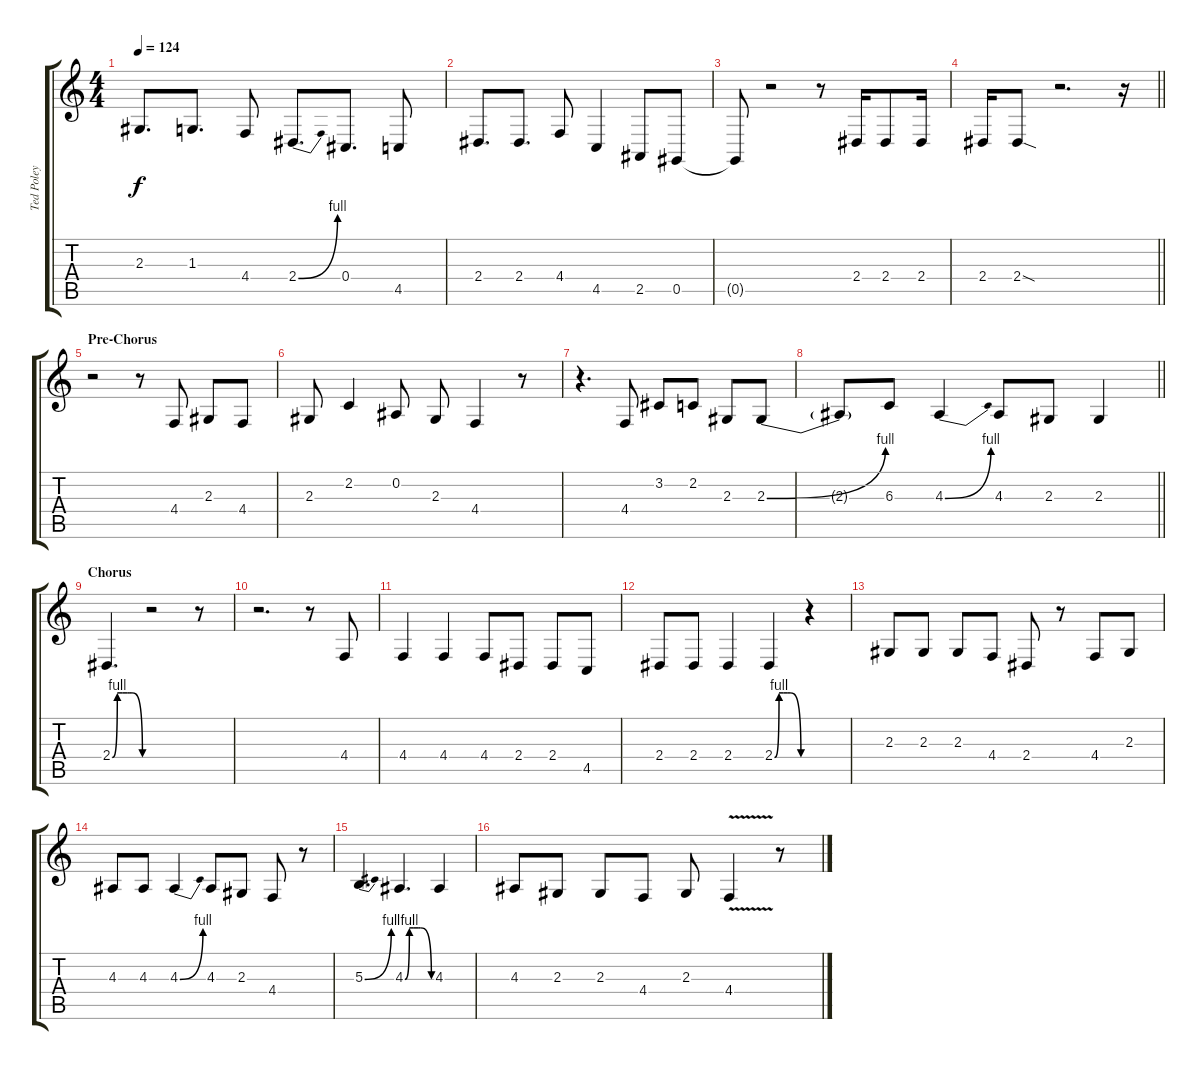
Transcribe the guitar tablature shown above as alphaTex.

\track ("Ted Poley" "Ted Poley") {instrument tangoaccordion}
\staff {score tabs}
\tuning (Eb4 Bb3 Gb3 Db3 Ab2 Eb2) {hide}
\ts (4 4)
\tempo 124
\clef g2
\ks c
2.3.8{d dy f} 1.3.8{d} 4.4.8 2.4{be (bend 0 0 60 4)}.8{d} 0.4.8{d} 4.5.8 |
2.4.8{d} 2.4.8{d} 4.4.8 4.5.4 2.5.8 0.5.8 |
0.5{t}.8 r.2 r.8 2.4.16 2.4.8 2.4.16 |
\barLineRight lightlight
2.4.16 2.4{sod}.8 r.2{d} r.16 |
\section ("" "Pre-Chorus")
r.2 r.8 4.4.8 2.3.8 4.4.8 |
2.3.8 2.2.4 0.2.8 2.3.8 4.4.4 r.8 |
r.4{d} 4.4.8 3.2.8 2.2.8 2.3.8 2.3{be (bend 0 0 60 4)}.8 |
\barLineRight lightlight
2.3{t}.8 6.3.8 4.3{be (bend 0 0 60 4)}.4 4.3.8 2.3.8 2.3.4 |
\section ("" "Chorus")
2.4{be (custom 0 0 10 4 20 4 30 4 35 4 39 4 60 0)}.4{d} r.2 r.8 |
r.2{d} r.8 4.4.8 |
4.4.4 4.4.4 4.4.8 2.4.8 2.4.8 4.5.8 |
2.4.8 2.4.8 2.4.4 2.4{be (custom 0 0 10 4 20 4 30 4 35 4 60 0)}.4 r.4 |
2.3.8 2.3.8 2.3.8 4.4.8 2.4.8 r.8 4.4.8 2.3.8 |
4.3.8 4.3.8 4.3{be (bend 0 0 60 4)}.4 4.3.8 2.3.8 4.4.8 r.8 |
5.3{be (bend 0 0 60 4)}.4{d} 4.3{be (custom 0 0 10 4 20 4 30 4 35 4 60 0)}.4{d} 4.3.4 |
4.3.8 2.3.8 2.3.8 4.4.8 2.3.8 4.4{v}.4 r.8
